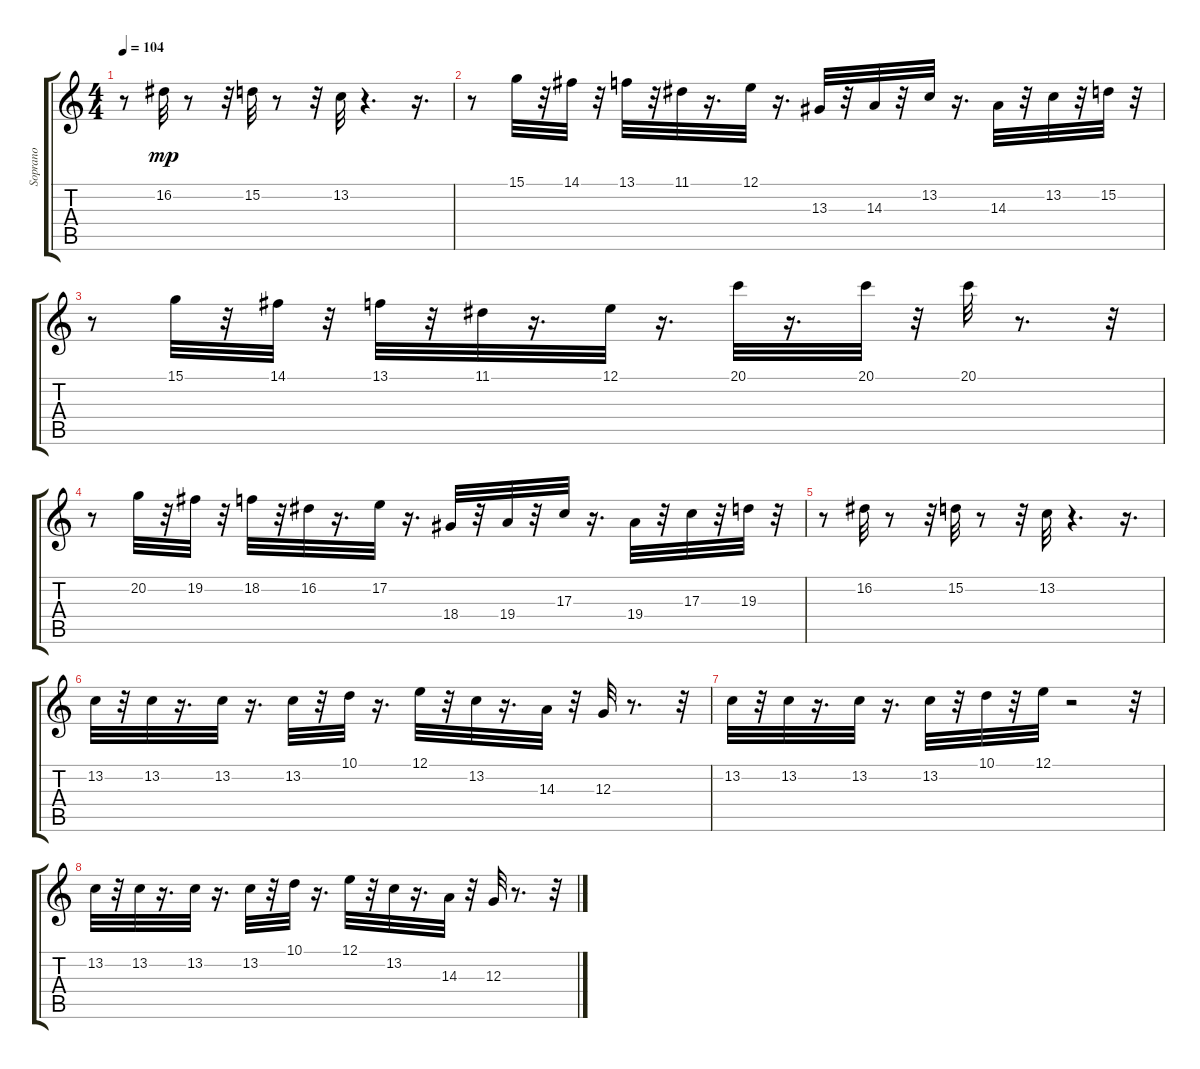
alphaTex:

\track ("Soprano" "Soprano") {instrument acousticgrandpiano}
\staff {score tabs}
\tuning (E4 B3 G3 D3 A2 E2) {hide}
\ts (4 4)
\tempo 104
\clef g2
\ks c
r.8{dy mp} 16.2.32 r.8 r.32 15.2.32 r.8 r.32 13.2.32 r.4{d} r.16{d} |
r.8 15.1.32 r.32 14.1.32 r.32 13.1.32 r.32 11.1.32 r.16{d} 12.1.32 r.16{d} 13.3.32 r.32 14.3.32 r.32 13.2.32 r.16{d} 14.3.32 r.32 13.2.32 r.32 15.2.32 r.32 |
r.8 15.1.32 r.32 14.1.32 r.32 13.1.32 r.32 11.1.32 r.16{d} 12.1.32 r.16{d} 20.1.32 r.16{d} 20.1.32 r.32 20.1.32 r.8{d} r.32 |
r.8 20.2.32 r.32 19.2.32 r.32 18.2.32 r.32 16.2.32 r.16{d} 17.2.32 r.16{d} 18.4.32 r.32 19.4.32 r.32 17.3.32 r.16{d} 19.4.32 r.32 17.3.32 r.32 19.3.32 r.32 |
r.8 16.2.32 r.8 r.32 15.2.32 r.8 r.32 13.2.32 r.4{d} r.16{d} |
13.2.32 r.32 13.2.32 r.16{d} 13.2.32 r.16{d} 13.2.32 r.32 10.1.32 r.16{d} 12.1.32 r.32 13.2.32 r.16{d} 14.3.32 r.32 12.3.32 r.8{d} r.32 |
13.2.32 r.32 13.2.32 r.16{d} 13.2.32 r.16{d} 13.2.32 r.32 10.1.32 r.32 12.1.32 r.2 r.32 |
13.2.32 r.32 13.2.32 r.16{d} 13.2.32 r.16{d} 13.2.32 r.32 10.1.32 r.16{d} 12.1.32 r.32 13.2.32 r.16{d} 14.3.32 r.32 12.3.32 r.8{d} r.32
